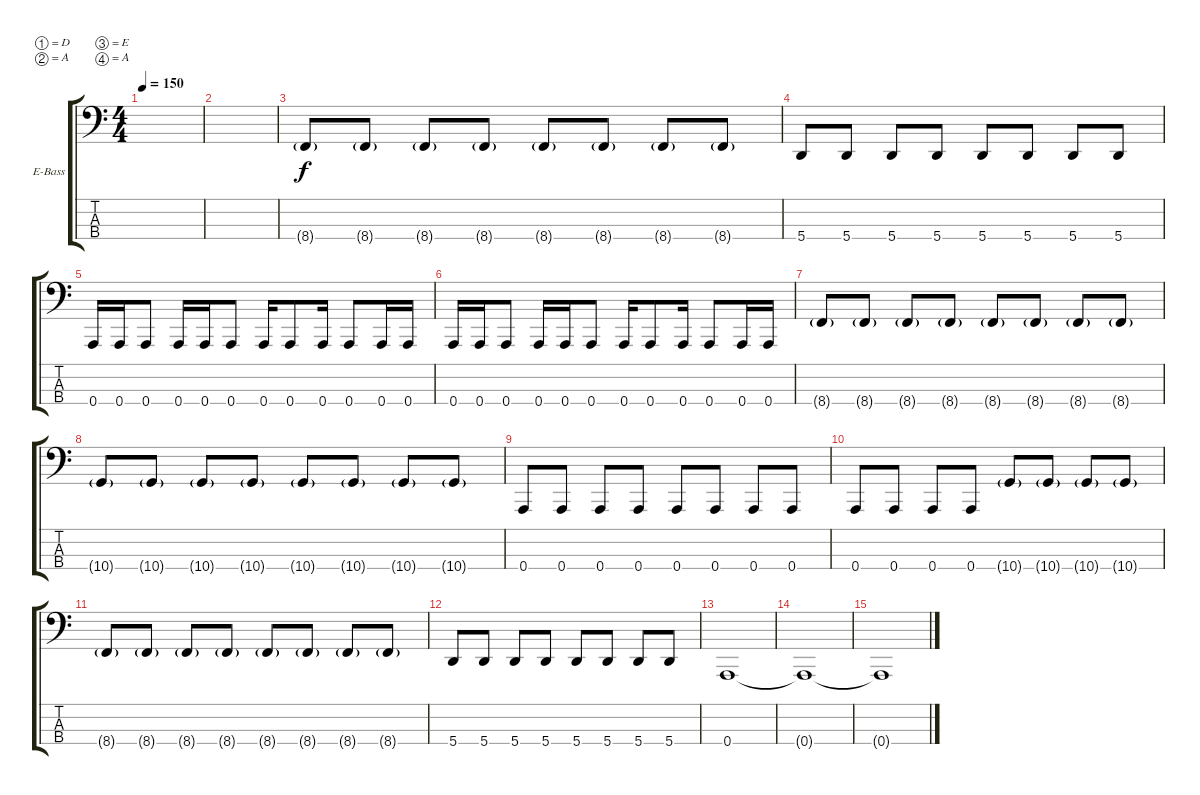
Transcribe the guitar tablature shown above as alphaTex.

\bracketExtendMode groupsimilarinstruments
\firstSystemTrackNameOrientation horizontal
\otherSystemsTrackNameOrientation horizontal
\track ("Electric Bass" "E-Bass") {instrument electricbassfinger}
\staff {score tabs}
\tuning (D2 A1 E1 A0)
\ts (4 4)
\tempo 150
\clef f4
\ks aminor
|
|
8.4{g}.8 8.4{g}.8 8.4{g}.8 8.4{g}.8 8.4{g}.8 8.4{g}.8 8.4{g}.8 8.4{g}.8 |
5.4.8 5.4.8 5.4.8 5.4.8 5.4.8 5.4.8 5.4.8 5.4.8 |
0.4.16 0.4.16 0.4.8 0.4.16 0.4.16 0.4.8 0.4.16 0.4.8 0.4.16 0.4.8 0.4.16 0.4.16 |
0.4.16 0.4.16 0.4.8 0.4.16 0.4.16 0.4.8 0.4.16 0.4.8 0.4.16 0.4.8 0.4.16 0.4.16 |
8.4{g}.8 8.4{g}.8 8.4{g}.8 8.4{g}.8 8.4{g}.8 8.4{g}.8 8.4{g}.8 8.4{g}.8 |
10.4{g}.8 10.4{g}.8 10.4{g}.8 10.4{g}.8 10.4{g}.8 10.4{g}.8 10.4{g}.8 10.4{g}.8 |
0.4.8 0.4.8 0.4.8 0.4.8 0.4.8 0.4.8 0.4.8 0.4.8 |
0.4.8 0.4.8 0.4.8 0.4.8 10.4{g}.8 10.4{g}.8 10.4{g}.8 10.4{g}.8 |
8.4{g}.8 8.4{g}.8 8.4{g}.8 8.4{g}.8 8.4{g}.8 8.4{g}.8 8.4{g}.8 8.4{g}.8 |
5.4.8 5.4.8 5.4.8 5.4.8 5.4.8 5.4.8 5.4.8 5.4.8 |
0.4.1 |
0.4{t}.1 |
0.4{t}.1
